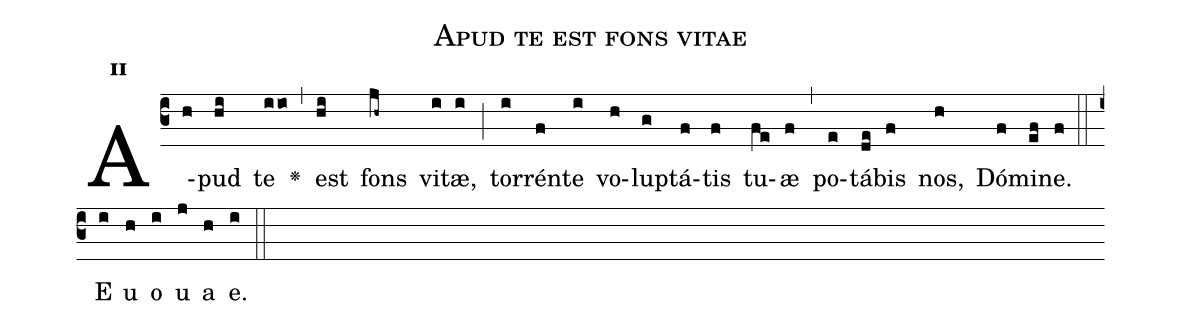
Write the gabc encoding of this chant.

name:Apud te est fons vitae;
office-part:Antiphona;
mode:2;
%%
initial-style: 1;
name: Apud te est fons vitae;
book: calithes.it;
occasion: Sacratissimi cordis Iesu;
office-part: Officium lectionis Ant 1;
user-notes: ;
commentary: ;
annotation: 2*d;
centering-scheme: english;
fontsize: 12;
font: OFLSortsMillGoudy;
height: 11;
width: 4.5;
%%
(c3)A(h)pud(hi) te(iio) <v>\greheightstar</v>(,) est(hi) fons(jh~) vi(i)tæ,(i) (;) tor(i)rén(f)te(i) vo(h)lup(g)tá(f)tis(f) tu(fe)æ(f) (,) po(e)tá(de)bis(f) nos,(h) Dó(f)mi(ef)ne.(f) (::)
E(i) u(h) o(i) u(j) a(h) e.(i) (::)
